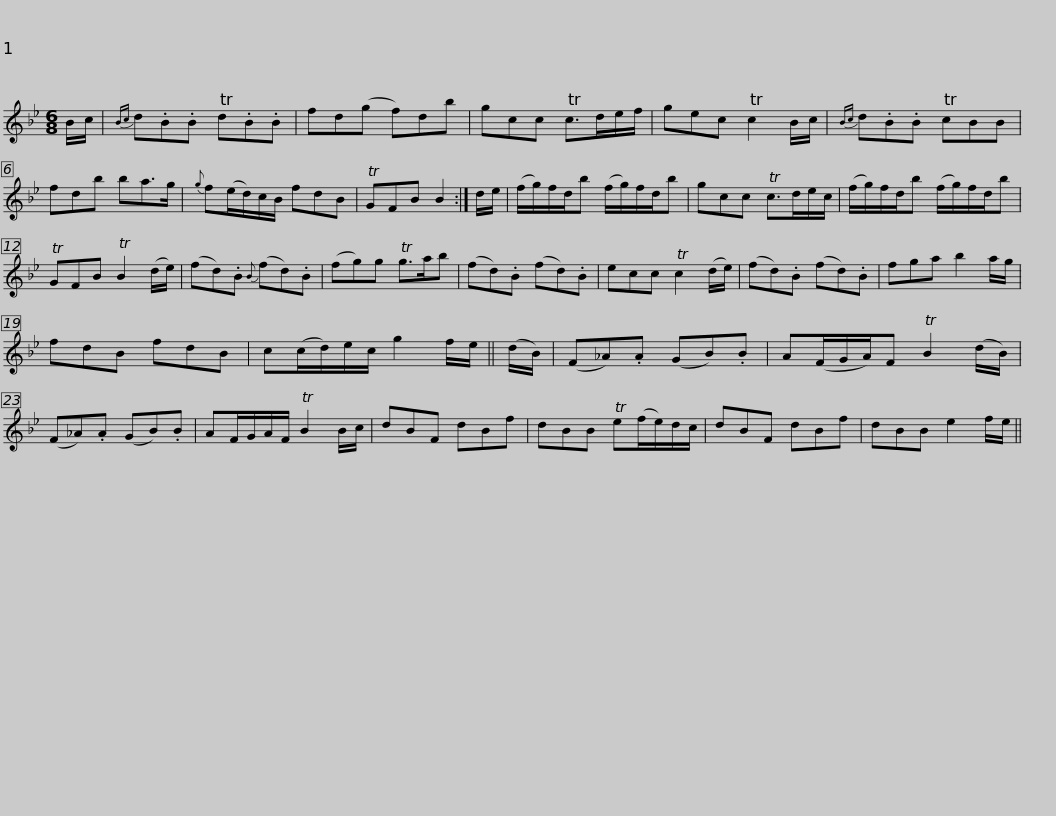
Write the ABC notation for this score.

X:1
L:1/8
M:6/8
I:linebreak $
K:Bb
V:1 treble
V:1
 B/c/ |{Bc} d.B.B Td.B.B | fd(g f)db | gcc Tc>de/f/ | gec Tc2 B/c/ | %5
{Bc} d.B.B TcBB | fdb ba>g |${g} f(e/d/)c/B/ fdB | TGFB B2 :| d/e/ | %10
 (f/g/)f/d/b (f/g/)f/d/b | gcc Tc>de/c/ | (f/g/)f/d/b (f/g/)f/d/b |$ TGFB TB2 (d/e/) | (fd).B{B} (fd).B | %15
 (fg)g Tg>ab | (fd).B (fd).B | ecc Tc2 (d/e/) | (fd).B (fd).B | fga b2 a/g/ |$ %20
 fdB fdB | c(c/d/)e/c/ g2 f/e/ || (d/B/) | (F_A).A (GB).B | A(F/G/A/)F TB2 (d/B/) | %25
 (F_A).A (GB).B | AF/G/A/F/ TB2 B/c/ |$ dBF dBf | dBB Te(f/e/)d/c/ | dBF dBf | %30
 dBB e2 f/e/ || %31
